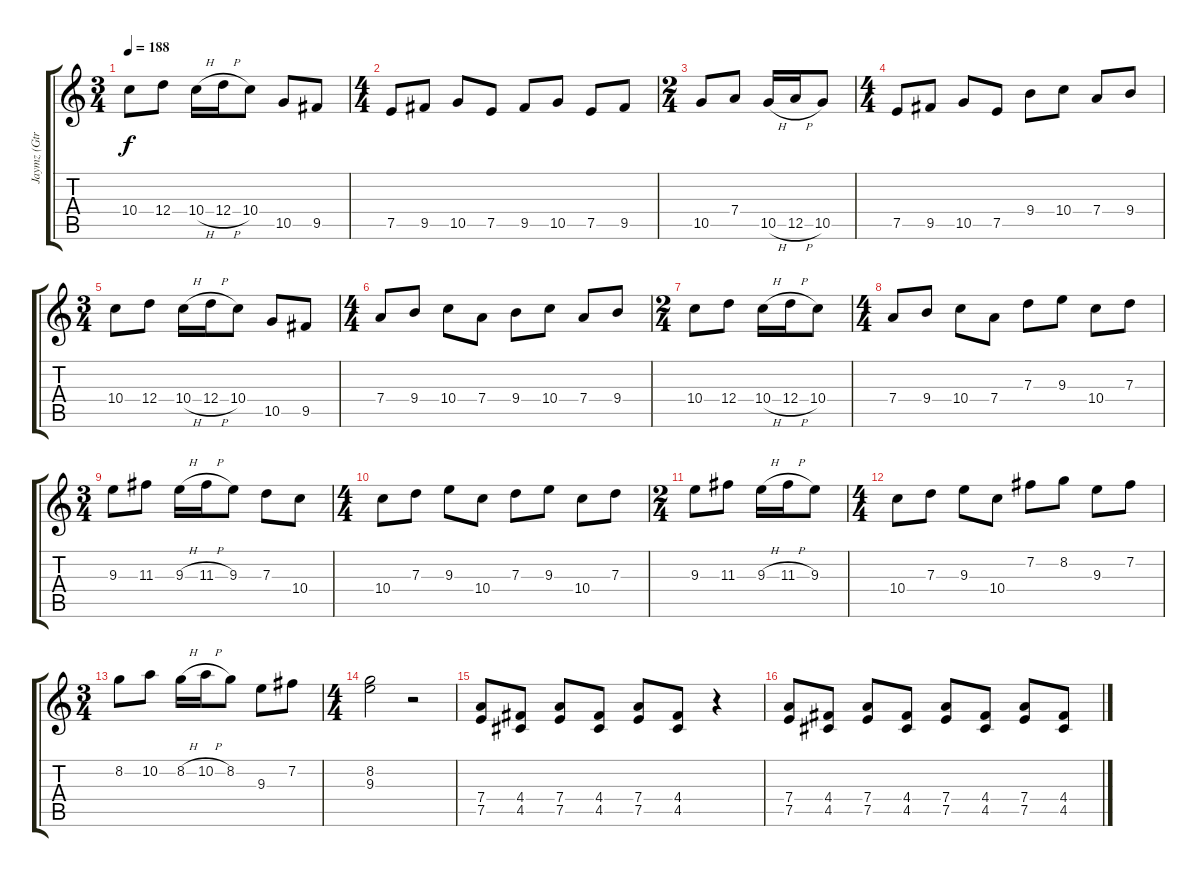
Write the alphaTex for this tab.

\track ("Jaymz (Gtr 1)" "Jaymz (Gtr") {instrument distortionguitar}
\staff {score tabs}
\tuning (E4 B3 G3 D3 A2 E2) {hide}
\ts (3 4)
\tempo 188
\clef g2
\ks c
10.4.8{dy f} 12.4.8 10.4{h}.16 12.4{h}.16 10.4.8 10.5.8 9.5.8 |
\ts (4 4)
7.5.8 9.5.8 10.5.8 7.5.8 9.5.8 10.5.8 7.5.8 9.5.8 |
\ts (2 4)
10.5.8 7.4.8 10.5{h}.16 12.5{h}.16 10.5.8 |
\ts (4 4)
7.5.8 9.5.8 10.5.8 7.5.8 9.4.8 10.4.8 7.4.8 9.4.8 |
\ts (3 4)
10.4.8 12.4.8 10.4{h}.16 12.4{h}.16 10.4.8 10.5.8 9.5.8 |
\ts (4 4)
7.4.8 9.4.8 10.4.8 7.4.8 9.4.8 10.4.8 7.4.8 9.4.8 |
\ts (2 4)
10.4.8 12.4.8 10.4{h}.16 12.4{h}.16 10.4.8 |
\ts (4 4)
7.4.8 9.4.8 10.4.8 7.4.8 7.3.8 9.3.8 10.4.8 7.3.8 |
\ts (3 4)
9.3.8 11.3.8 9.3{h}.16 11.3{h}.16 9.3.8 7.3.8 10.4.8 |
\ts (4 4)
10.4.8 7.3.8 9.3.8 10.4.8 7.3.8 9.3.8 10.4.8 7.3.8 |
\ts (2 4)
9.3.8 11.3.8 9.3{h}.16 11.3{h}.16 9.3.8 |
\ts (4 4)
10.4.8 7.3.8 9.3.8 10.4.8 7.2.8 8.2.8 9.3.8 7.2.8 |
\ts (3 4)
8.2.8 10.2.8 8.2{h}.16 10.2{h}.16 8.2.8 9.3.8 7.2.8 |
\ts (4 4)
(8.2 9.3).2 r.2 |
(7.4 7.5).8 (4.4 4.5).8 (7.4 7.5).8 (4.4 4.5).8 (7.4 7.5).8 (4.4 4.5).8 r.4 |
(7.4 7.5).8 (4.4 4.5).8 (7.4 7.5).8 (4.4 4.5).8 (7.4 7.5).8 (4.4 4.5).8 (7.4 7.5).8 (4.4 4.5).8
